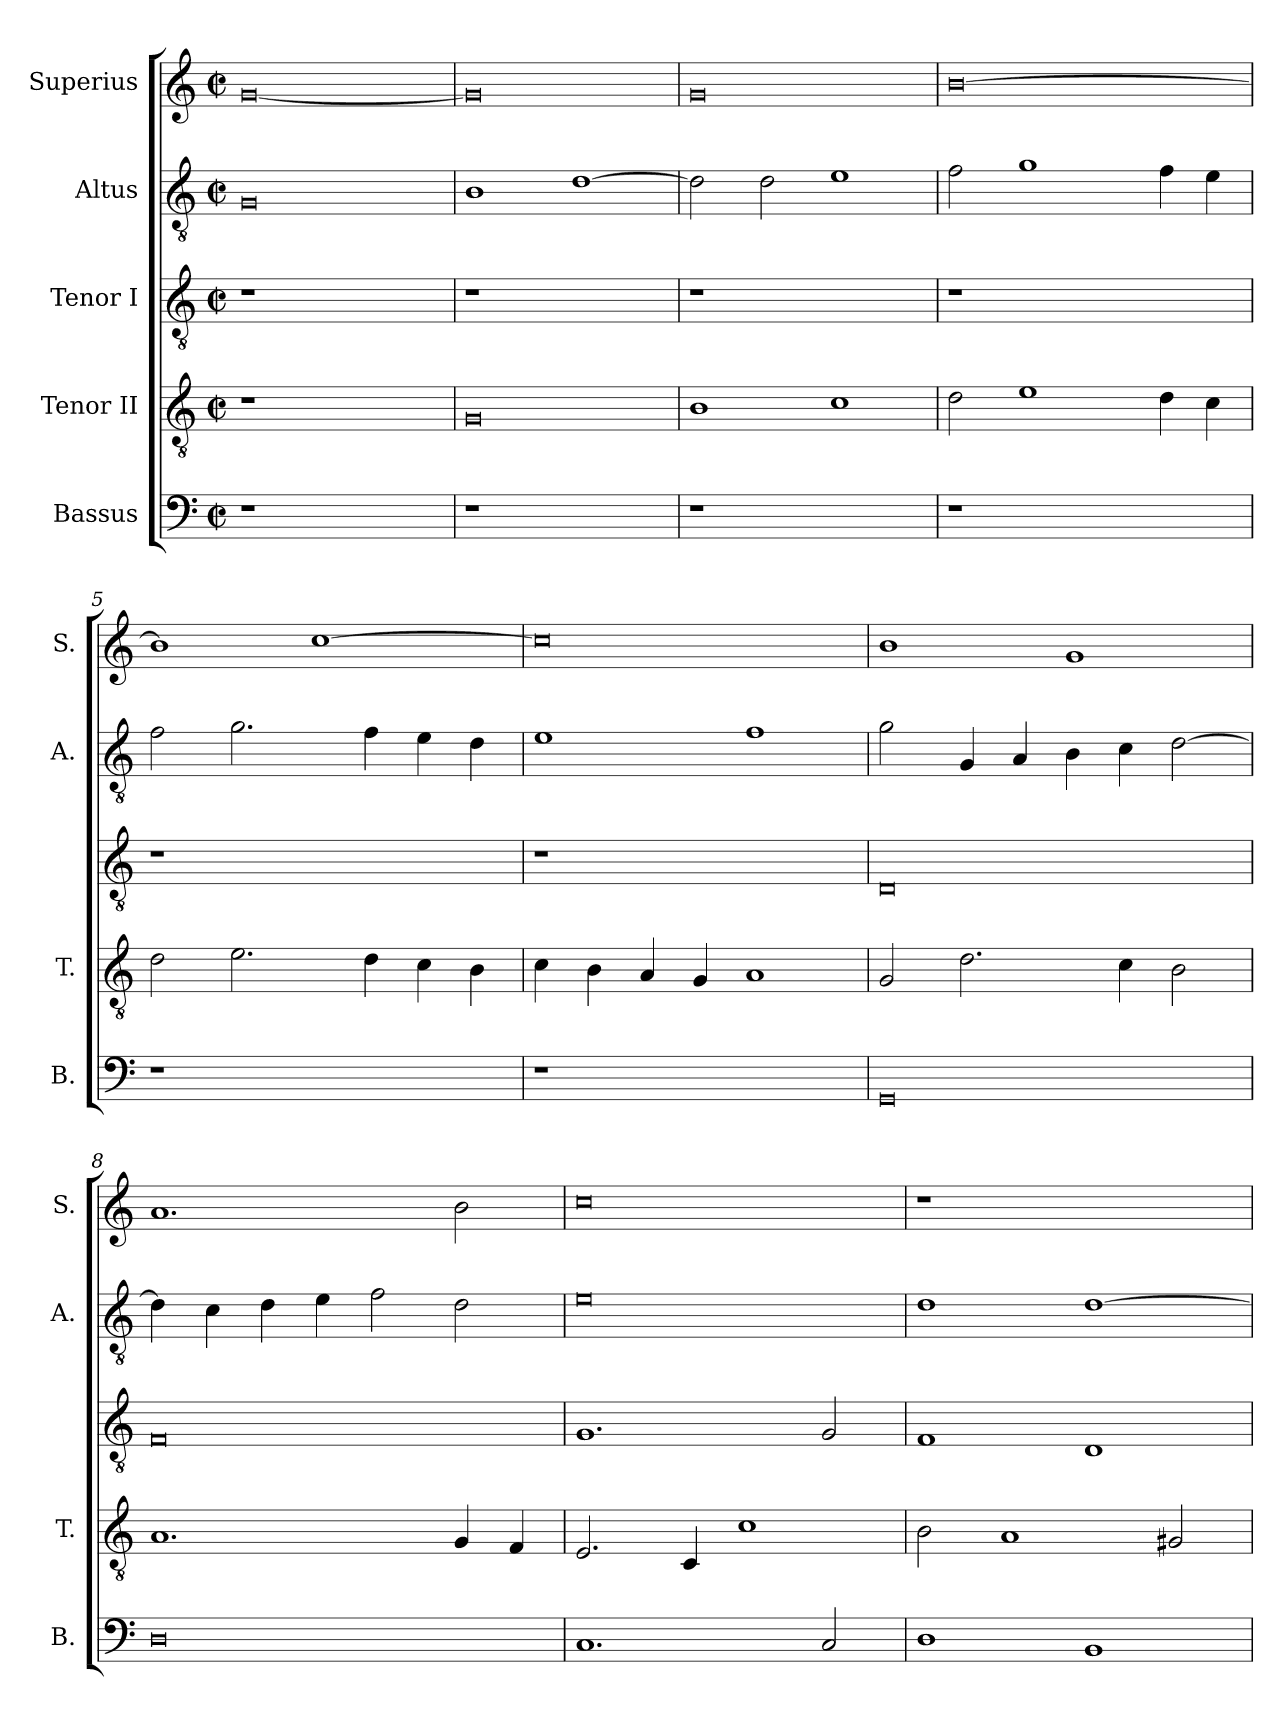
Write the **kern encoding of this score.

**kern	**kern	**kern	**kern	**kern
*part5	*part4	*part3	*part2	*part1
*staff5	*staff4	*staff3	*staff2	*staff1
*I"Bassus	*I"Tenor II	*I"Tenor I	*I"Altus	*I"Superius
*I'B.	*I'T.	*	*I'A.	*I'S.
!!LO:PB:g=z
*clefF4	*clefGv2	*clefGv2	*clefGv2	*clefG2
*	*ITrd7c12	*ITrd7c12	*ITrd7c12	*
*k[]	*k[]	*k[]	*k[]	*k[]
*C:	*C:	*C:	*C:	*C:
*M2/2	*M2/2	*M2/2	*M2/2	*M2/2
*met(c|)	*met(c|)	*met(c|)	*met(c|)	*met(c|)
=1	=1	=1	=1	=1
!LO:N:vis=1	!LO:N:vis=1	!LO:N:vis=1	!	!
1r	1r	1r	0GGi	[<0gi
1ryy	1ryy	1ryy	.	.
=2	=2	=2	=2	=2
!LO:N:vis=1	!	!LO:N:vis=1	!	!
1r	0GGi	1r	1BBi	0gi]
1ryy	.	1ryy	[>1Di	.
=3	=3	=3	=3	=3
!LO:N:vis=1	!	!LO:N:vis=1	!	!
1r	1BBi	1r	2Di\]	0gi
.	.	.	2Di\	.
1ryy	1Ci	1ryy	1Ei	.
=4	=4	=4	=4	=4
!LO:N:vis=1	!	!LO:N:vis=1	!	!
1r	2Di\	1r	2Fi\	[>0bi
.	1Ei	.	1Gi	.
1ryy	.	1ryy	.	.
.	4Di\	.	4Fi\	.
.	4Ci\	.	4Ei\	.
=5	=5	=5	=5	=5
!LO:N:vis=1	!	!LO:N:vis=1	!	!
1r	2Di\	1r	2Fi\	1bi]
.	2.Ei\	.	2.Gi\	.
1ryy	.	1ryy	.	[>1cci
.	4Di\	.	4Fi\	.
.	4Ci\	.	4Ei\	.
.	4BBi\	.	4Di\	.
!!LO:LB:g=z
=6	=6	=6	=6	=6
!LO:N:vis=1	!	!LO:N:vis=1	!	!
1r	4Ci\	1r	1Ei	0cci]
.	4BBi\	.	.	.
.	4AAi/	.	.	.
.	4GGi/	.	.	.
1ryy	1AAi	1ryy	1Fi	.
=7	=7	=7	=7	=7
0GGi	2GGi/	0DDi	2Gi\	1bi
.	2.Di\	.	4GGi/	.
.	.	.	4AAi/	.
.	.	.	4BBi\	1gi
.	4Ci\	.	4Ci\	.
.	2BBi\	.	[>2Di\	.
=8	=8	=8	=8	=8
0Di	1.AAi	0FFi	4Di\]	1.ai
.	.	.	4Ci\	.
.	.	.	4Di\	.
.	.	.	4Ei\	.
.	.	.	2Fi\	.
.	4GGi/	.	2Di\	2bi\
.	4FFi/	.	.	.
=9	=9	=9	=9	=9
1.Ci	2.EEi/	1.GGi	0Ei	0cci
.	4CCi/	.	.	.
.	1Ci	.	.	.
2Ci/	.	2GGi/	.	.
=10	=10	=10	=10	=10
!	!	!	!	!LO:N:vis=1
1Di	2BBi\	1FFi	1Di	1r
.	1AAi	.	.	.
1BBi	.	1DDi	[>1Di	1ryy
.	2GG#Xi/	.	.	.
=	=	=	=	=
*-	*-	*-	*-	*-
